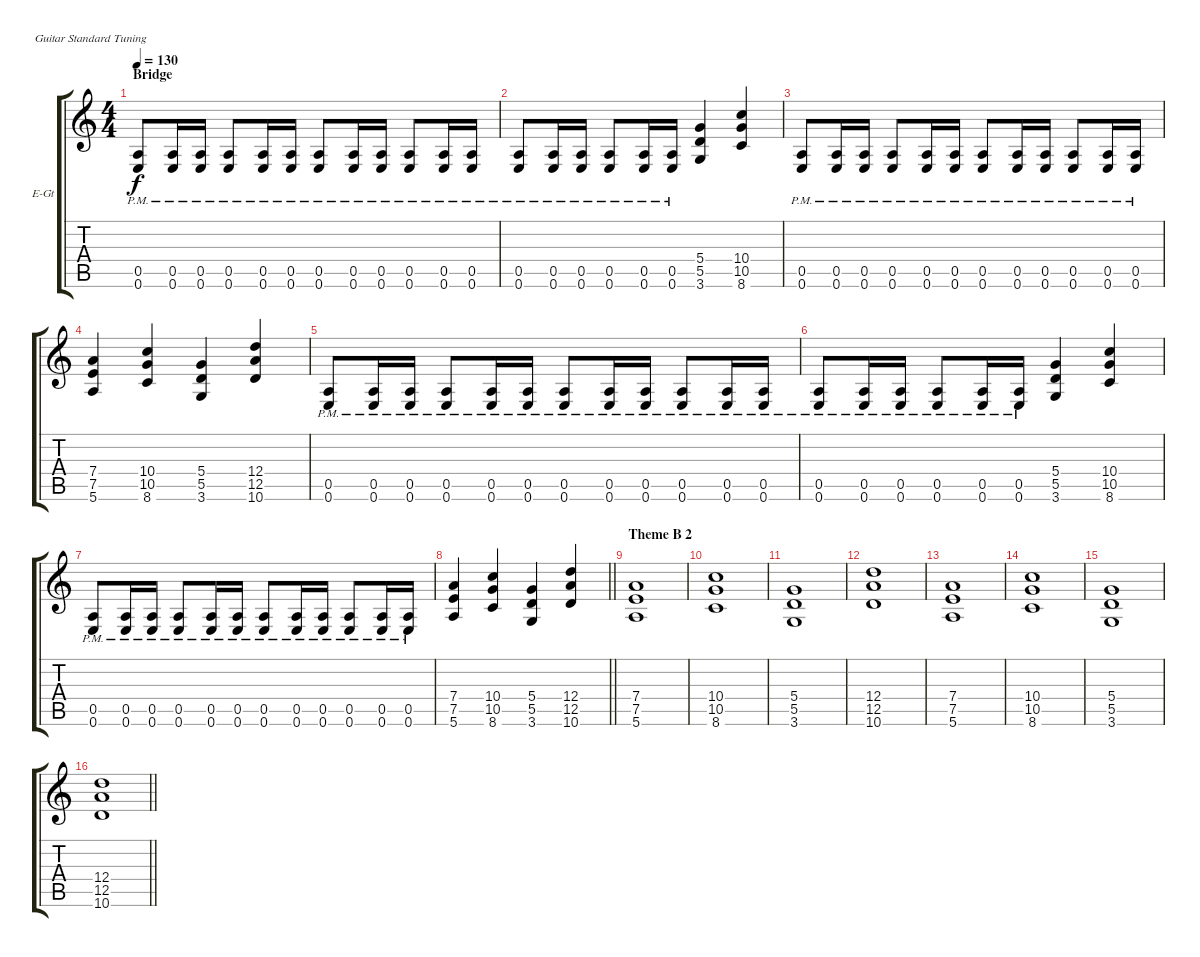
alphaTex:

\bracketExtendMode groupsimilarinstruments
\firstSystemTrackNameOrientation horizontal
\otherSystemsTrackNameOrientation horizontal
\track ("Guitar 1" "E-Gt") {instrument distortionguitar}
\staff {score tabs}
\tuning (E4 B3 G3 D3 A2 E2)
\ts (4 4)
\section ("" "Bridge")
\tempo 130
\clef g2
\ks c
(0.5{pm} 0.6{pm}).8{dy f} (0.5{pm} 0.6{pm}).16 (0.5{pm} 0.6{pm}).16 (0.5{pm} 0.6{pm}).8 (0.5{pm} 0.6{pm}).16 (0.5{pm} 0.6{pm}).16 (0.5{pm} 0.6{pm}).8 (0.5{pm} 0.6{pm}).16 (0.5{pm} 0.6{pm}).16 (0.5{pm} 0.6{pm}).8 (0.5{pm} 0.6{pm}).16 (0.5{pm} 0.6{pm}).16 |
(0.5{pm} 0.6{pm}).8 (0.5{pm} 0.6{pm}).16 (0.5{pm} 0.6{pm}).16 (0.5{pm} 0.6{pm}).8 (0.5{pm} 0.6{pm}).16 (0.5{pm} 0.6{pm}).16 (5.4 5.5 3.6).4 (10.4 10.5 8.6).4 |
(0.5{pm} 0.6{pm}).8 (0.5{pm} 0.6{pm}).16 (0.5{pm} 0.6{pm}).16 (0.5{pm} 0.6{pm}).8 (0.5{pm} 0.6{pm}).16 (0.5{pm} 0.6{pm}).16 (0.5{pm} 0.6{pm}).8 (0.5{pm} 0.6{pm}).16 (0.5{pm} 0.6{pm}).16 (0.5{pm} 0.6{pm}).8 (0.5{pm} 0.6{pm}).16 (0.5{pm} 0.6{pm}).16 |
(7.4 7.5 5.6).4 (10.4 10.5 8.6).4 (5.4 5.5 3.6).4 (12.4 12.5 10.6).4 |
(0.5{pm} 0.6{pm}).8 (0.5{pm} 0.6{pm}).16 (0.5{pm} 0.6{pm}).16 (0.5{pm} 0.6{pm}).8 (0.5{pm} 0.6{pm}).16 (0.5{pm} 0.6{pm}).16 (0.5{pm} 0.6{pm}).8 (0.5{pm} 0.6{pm}).16 (0.5{pm} 0.6{pm}).16 (0.5{pm} 0.6{pm}).8 (0.5{pm} 0.6{pm}).16 (0.5{pm} 0.6{pm}).16 |
(0.5{pm} 0.6{pm}).8 (0.5{pm} 0.6{pm}).16 (0.5{pm} 0.6{pm}).16 (0.5{pm} 0.6{pm}).8 (0.5{pm} 0.6{pm}).16 (0.5{pm} 0.6{pm}).16 (5.4 5.5 3.6).4 (10.4 10.5 8.6).4 |
(0.5{pm} 0.6{pm}).8 (0.5{pm} 0.6{pm}).16 (0.5{pm} 0.6{pm}).16 (0.5{pm} 0.6{pm}).8 (0.5{pm} 0.6{pm}).16 (0.5{pm} 0.6{pm}).16 (0.5{pm} 0.6{pm}).8 (0.5{pm} 0.6{pm}).16 (0.5{pm} 0.6{pm}).16 (0.5{pm} 0.6{pm}).8 (0.5{pm} 0.6{pm}).16 (0.5{pm} 0.6{pm}).16 |
\barLineRight lightlight
(7.4 7.5 5.6).4 (10.4 10.5 8.6).4 (5.4 5.5 3.6).4 (12.4 12.5 10.6).4 |
\section ("" "Theme B 2")
(7.4 7.5 5.6).1 |
(10.4 10.5 8.6).1 |
(5.4 5.5 3.6).1 |
(12.4 12.5 10.6).1 |
(7.4 7.5 5.6).1 |
(10.4 10.5 8.6).1 |
(5.4 5.5 3.6).1 |
\barLineRight lightlight
(12.4 12.5 10.6).1
